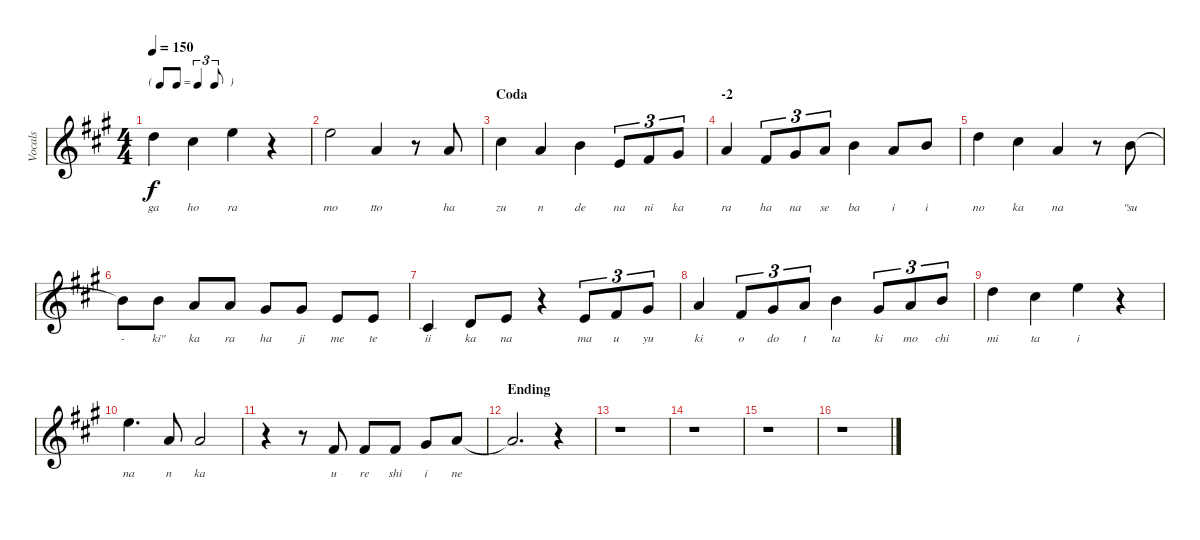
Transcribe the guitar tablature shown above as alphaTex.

\track ("Vocals" "Vocals") {instrument clarinet}
\staff {score}
\tuning (E4 B3 G3 D3 A2 E2 B1) {hide}
\ts (4 4)
\tf triplet8th
\tempo 150
\clef g2
\ks a
10.1.4{lyrics (0 "ga") lyrics (1 "") lyrics (2 "") lyrics (3 "") lyrics (4 "") dy f} 9.1.4{lyrics (0 "ho") lyrics (1 "") lyrics (2 "") lyrics (3 "") lyrics (4 "")} 12.1.4{lyrics (0 "ra") lyrics (1 "") lyrics (2 "") lyrics (3 "") lyrics (4 "")} r.4 |
12.1.2{lyrics (0 "mo") lyrics (1 "") lyrics (2 "") lyrics (3 "") lyrics (4 "")} 5.1.4{lyrics (0 "tto") lyrics (1 "") lyrics (2 "") lyrics (3 "") lyrics (4 "")} r.8 5.1.8{lyrics (0 "ha") lyrics (1 "") lyrics (2 "") lyrics (3 "") lyrics (4 "")} |
\section ("" "Coda")
9.1.4{lyrics (0 "zu") lyrics (1 "") lyrics (2 "") lyrics (3 "") lyrics (4 "")} 5.1.4{lyrics (0 "n") lyrics (1 "") lyrics (2 "") lyrics (3 "") lyrics (4 "")} 7.1.4{lyrics (0 "de") lyrics (1 "") lyrics (2 "") lyrics (3 "") lyrics (4 "")} 0.1.8{tu (3 2) lyrics (0 "na") lyrics (1 "") lyrics (2 "") lyrics (3 "") lyrics (4 "")} 2.1.8{tu (3 2) lyrics (0 "ni") lyrics (1 "") lyrics (2 "") lyrics (3 "") lyrics (4 "")} 4.1.8{tu (3 2) lyrics (0 "ka") lyrics (1 "") lyrics (2 "") lyrics (3 "") lyrics (4 "")} |
\section ("" "-2")
5.1.4{lyrics (0 "ra") lyrics (1 "") lyrics (2 "") lyrics (3 "") lyrics (4 "")} 2.1.8{tu (3 2) lyrics (0 "ha") lyrics (1 "") lyrics (2 "") lyrics (3 "") lyrics (4 "")} 4.1.8{tu (3 2) lyrics (0 "na") lyrics (1 "") lyrics (2 "") lyrics (3 "") lyrics (4 "")} 5.1.8{tu (3 2) lyrics (0 "se") lyrics (1 "") lyrics (2 "") lyrics (3 "") lyrics (4 "")} 7.1.4{lyrics (0 "ba") lyrics (1 "") lyrics (2 "") lyrics (3 "") lyrics (4 "")} 5.1.8{lyrics (0 "i") lyrics (1 "") lyrics (2 "") lyrics (3 "") lyrics (4 "")} 7.1.8{lyrics (0 "i") lyrics (1 "") lyrics (2 "") lyrics (3 "") lyrics (4 "")} |
10.1.4{lyrics (0 "no") lyrics (1 "") lyrics (2 "") lyrics (3 "") lyrics (4 "")} 9.1.4{lyrics (0 "ka") lyrics (1 "") lyrics (2 "") lyrics (3 "") lyrics (4 "")} 5.1.4{lyrics (0 "na") lyrics (1 "") lyrics (2 "") lyrics (3 "") lyrics (4 "")} r.8 7.1.8{lyrics (0 "\"su") lyrics (1 "") lyrics (2 "") lyrics (3 "") lyrics (4 "")} |
7.1{t}.8{lyrics (0 "-") lyrics (1 "") lyrics (2 "") lyrics (3 "") lyrics (4 "")} 7.1.8{lyrics (0 "ki\"") lyrics (1 "") lyrics (2 "") lyrics (3 "") lyrics (4 "")} 5.1.8{lyrics (0 "ka") lyrics (1 "") lyrics (2 "") lyrics (3 "") lyrics (4 "")} 5.1.8{lyrics (0 "ra") lyrics (1 "") lyrics (2 "") lyrics (3 "") lyrics (4 "")} 4.1.8{lyrics (0 "ha") lyrics (1 "") lyrics (2 "") lyrics (3 "") lyrics (4 "")} 4.1.8{lyrics (0 "ji") lyrics (1 "") lyrics (2 "") lyrics (3 "") lyrics (4 "")} 0.1.8{lyrics (0 "me") lyrics (1 "") lyrics (2 "") lyrics (3 "") lyrics (4 "")} 0.1.8{lyrics (0 "te") lyrics (1 "") lyrics (2 "") lyrics (3 "") lyrics (4 "")} |
2.2.4{lyrics (0 "ii") lyrics (1 "") lyrics (2 "") lyrics (3 "") lyrics (4 "")} 3.2.8{lyrics (0 "ka") lyrics (1 "") lyrics (2 "") lyrics (3 "") lyrics (4 "")} 0.1.8{lyrics (0 "na") lyrics (1 "") lyrics (2 "") lyrics (3 "") lyrics (4 "")} r.4 0.1.8{tu (3 2) lyrics (0 "ma") lyrics (1 "") lyrics (2 "") lyrics (3 "") lyrics (4 "")} 2.1.8{tu (3 2) lyrics (0 "u") lyrics (1 "") lyrics (2 "") lyrics (3 "") lyrics (4 "")} 4.1.8{tu (3 2) lyrics (0 "yu") lyrics (1 "") lyrics (2 "") lyrics (3 "") lyrics (4 "")} |
5.1.4{lyrics (0 "ki") lyrics (1 "") lyrics (2 "") lyrics (3 "") lyrics (4 "")} 2.1.8{tu (3 2) lyrics (0 "o") lyrics (1 "") lyrics (2 "") lyrics (3 "") lyrics (4 "")} 4.1.8{tu (3 2) lyrics (0 "do") lyrics (1 "") lyrics (2 "") lyrics (3 "") lyrics (4 "")} 5.1.8{tu (3 2) lyrics (0 "t") lyrics (1 "") lyrics (2 "") lyrics (3 "") lyrics (4 "")} 7.1.4{lyrics (0 "ta") lyrics (1 "") lyrics (2 "") lyrics (3 "") lyrics (4 "")} 4.1.8{tu (3 2) lyrics (0 "ki") lyrics (1 "") lyrics (2 "") lyrics (3 "") lyrics (4 "")} 5.1.8{tu (3 2) lyrics (0 "mo") lyrics (1 "") lyrics (2 "") lyrics (3 "") lyrics (4 "")} 7.1.8{tu (3 2) lyrics (0 "chi") lyrics (1 "") lyrics (2 "") lyrics (3 "") lyrics (4 "")} |
10.1.4{lyrics (0 "mi") lyrics (1 "") lyrics (2 "") lyrics (3 "") lyrics (4 "")} 9.1.4{lyrics (0 "ta") lyrics (1 "") lyrics (2 "") lyrics (3 "") lyrics (4 "")} 12.1.4{lyrics (0 "i") lyrics (1 "") lyrics (2 "") lyrics (3 "") lyrics (4 "")} r.4 |
12.1.4{d lyrics (0 "na") lyrics (1 "") lyrics (2 "") lyrics (3 "") lyrics (4 "")} 5.1.8{lyrics (0 "n") lyrics (1 "") lyrics (2 "") lyrics (3 "") lyrics (4 "")} 5.1.2{lyrics (0 "ka") lyrics (1 "") lyrics (2 "") lyrics (3 "") lyrics (4 "")} |
r.4 r.8 2.1.8{lyrics (0 "u") lyrics (1 "") lyrics (2 "") lyrics (3 "") lyrics (4 "")} 2.1.8{lyrics (0 "re") lyrics (1 "") lyrics (2 "") lyrics (3 "") lyrics (4 "")} 2.1.8{lyrics (0 "shi") lyrics (1 "") lyrics (2 "") lyrics (3 "") lyrics (4 "")} 4.1.8{lyrics (0 "i") lyrics (1 "") lyrics (2 "") lyrics (3 "") lyrics (4 "")} 5.1.8{lyrics (0 "ne") lyrics (1 "") lyrics (2 "") lyrics (3 "") lyrics (4 "")} |
\section ("" "Ending")
5.1{t}.2{d} r.4 |
r.1 |
r.1 |
r.1 |
r.1
